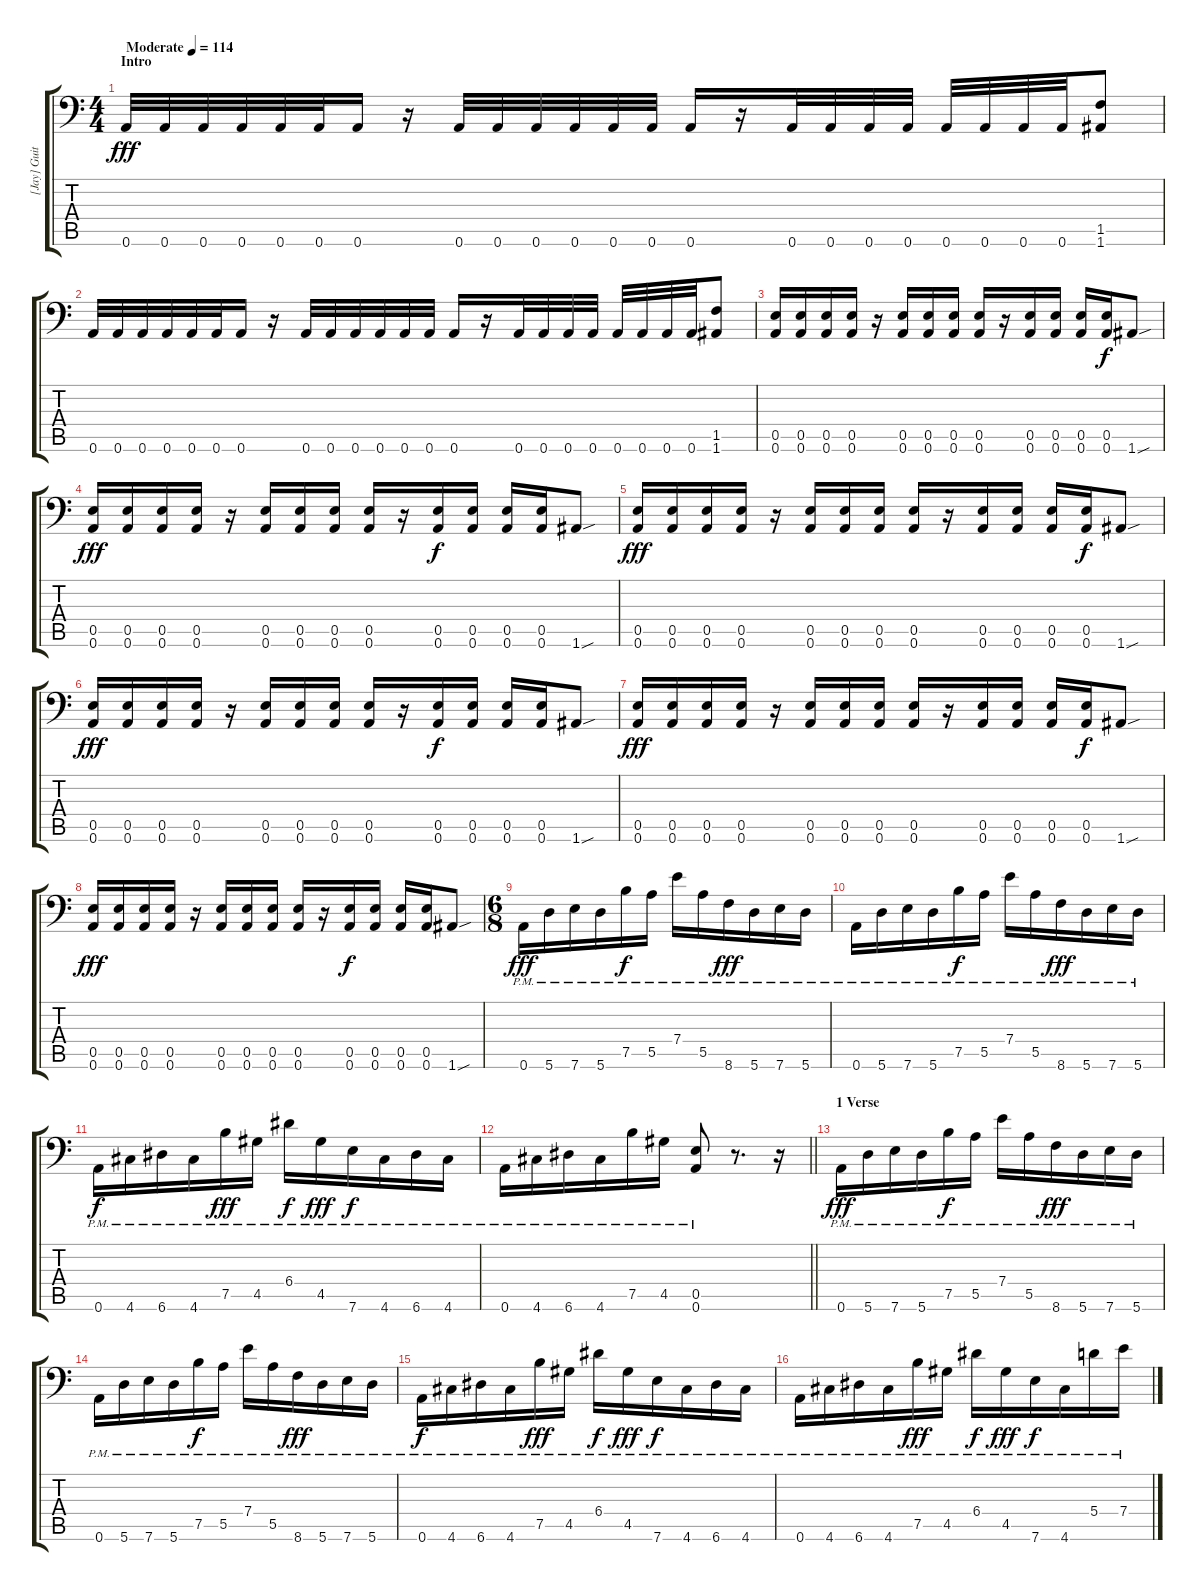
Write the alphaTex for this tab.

\track ("[Jay] Guitar #1" "[Jay] Guit") {solo instrument distortionguitar}
\staff {score tabs}
\tuning (B3 Gb3 D3 A2 E2 A1) {hide}
\ts (4 4)
\section ("" "Intro ")
\tempo (114 "Moderate")
\clef f4
\ks c
0.6.32{dy fff instrument distortionguitar} 0.6.32 0.6.32 0.6.32 0.6.32 0.6.32 0.6.16 r.16 0.6.32 0.6.32 0.6.32 0.6.32 0.6.32 0.6.32 0.6.16 r.16 0.6.32 0.6.32 0.6.32 0.6.32 0.6.32 0.6.32 0.6.32 0.6.32 (1.5 1.6).8 |
0.6.32 0.6.32 0.6.32 0.6.32 0.6.32 0.6.32 0.6.16 r.16 0.6.32 0.6.32 0.6.32 0.6.32 0.6.32 0.6.32 0.6.16 r.16 0.6.32 0.6.32 0.6.32 0.6.32 0.6.32 0.6.32 0.6.32 0.6.32 (1.5 1.6).8 |
(0.5 0.6).16 (0.5 0.6).16 (0.5 0.6).16 (0.5 0.6).16 r.16 (0.5 0.6).16 (0.5 0.6).16 (0.5 0.6).16 (0.5 0.6).16 r.16 (0.5 0.6).16 (0.5 0.6).16 (0.5 0.6).16 (0.5 0.6).16{dy f} 1.6{sou}.8 |
(0.5 0.6).16{dy fff} (0.5 0.6).16 (0.5 0.6).16 (0.5 0.6).16 r.16 (0.5 0.6).16 (0.5 0.6).16 (0.5 0.6).16 (0.5 0.6).16 r.16 (0.5 0.6).16{dy f} (0.5 0.6).16 (0.5 0.6).16 (0.5 0.6).16 1.6{sou}.8 |
(0.5 0.6).16{dy fff} (0.5 0.6).16 (0.5 0.6).16 (0.5 0.6).16 r.16 (0.5 0.6).16 (0.5 0.6).16 (0.5 0.6).16 (0.5 0.6).16 r.16 (0.5 0.6).16 (0.5 0.6).16 (0.5 0.6).16 (0.5 0.6).16{dy f} 1.6{sou}.8 |
(0.5 0.6).16{dy fff} (0.5 0.6).16 (0.5 0.6).16 (0.5 0.6).16 r.16 (0.5 0.6).16 (0.5 0.6).16 (0.5 0.6).16 (0.5 0.6).16 r.16 (0.5 0.6).16{dy f} (0.5 0.6).16 (0.5 0.6).16 (0.5 0.6).16 1.6{sou}.8 |
(0.5 0.6).16{dy fff} (0.5 0.6).16 (0.5 0.6).16 (0.5 0.6).16 r.16 (0.5 0.6).16 (0.5 0.6).16 (0.5 0.6).16 (0.5 0.6).16 r.16 (0.5 0.6).16 (0.5 0.6).16 (0.5 0.6).16 (0.5 0.6).16{dy f} 1.6{sou}.8 |
(0.5 0.6).16{dy fff} (0.5 0.6).16 (0.5 0.6).16 (0.5 0.6).16 r.16 (0.5 0.6).16 (0.5 0.6).16 (0.5 0.6).16 (0.5 0.6).16 r.16 (0.5 0.6).16{dy f} (0.5 0.6).16 (0.5 0.6).16 (0.5 0.6).16 1.6{sou}.8 |
\ts (6 8)
0.6{pm}.16{dy fff} 5.6{pm}.16 7.6{pm}.16 5.6{pm}.16 7.5{pm}.16{dy f} 5.5{pm}.16 7.4{pm}.16 5.5{pm}.16 8.6{pm}.16{dy fff} 5.6{pm}.16 7.6{pm}.16 5.6{pm}.16 |
0.6{pm}.16 5.6{pm}.16 7.6{pm}.16 5.6{pm}.16 7.5{pm}.16{dy f} 5.5{pm}.16 7.4{pm}.16 5.5{pm}.16 8.6{pm}.16{dy fff} 5.6{pm}.16 7.6{pm}.16 5.6{pm}.16 |
0.6{pm}.16{dy f} 4.6{pm}.16 6.6{pm}.16 4.6{pm}.16 7.5{pm}.16{dy fff} 4.5{pm}.16 6.4{pm}.16{dy f} 4.5{pm}.16{dy fff} 7.6{pm}.16{dy f} 4.6{pm}.16 6.6{pm}.16 4.6{pm}.16 |
\barLineRight lightlight
0.6{pm}.16 4.6{pm}.16 6.6{pm}.16 4.6{pm}.16 7.5{pm}.16 4.5{pm}.16 (0.5{pm} 0.6{pm}).8 r.8{d} r.16 |
\section ("" "1 Verse ")
0.6{pm}.16{dy fff} 5.6{pm}.16 7.6{pm}.16 5.6{pm}.16 7.5{pm}.16{dy f} 5.5{pm}.16 7.4{pm}.16 5.5{pm}.16 8.6{pm}.16{dy fff} 5.6{pm}.16 7.6{pm}.16 5.6{pm}.16 |
0.6{pm}.16 5.6{pm}.16 7.6{pm}.16 5.6{pm}.16 7.5{pm}.16{dy f} 5.5{pm}.16 7.4{pm}.16 5.5{pm}.16 8.6{pm}.16{dy fff} 5.6{pm}.16 7.6{pm}.16 5.6{pm}.16 |
0.6{pm}.16{dy f} 4.6{pm}.16 6.6{pm}.16 4.6{pm}.16 7.5{pm}.16{dy fff} 4.5{pm}.16 6.4{pm}.16{dy f} 4.5{pm}.16{dy fff} 7.6{pm}.16{dy f} 4.6{pm}.16 6.6{pm}.16 4.6{pm}.16 |
0.6{pm}.16 4.6{pm}.16 6.6{pm}.16 4.6{pm}.16 7.5{pm}.16{dy fff} 4.5{pm}.16 6.4{pm}.16{dy f} 4.5{pm}.16{dy fff} 7.6{pm}.16{dy f} 4.6{pm}.16 5.4{pm}.16 7.4{pm}.16
